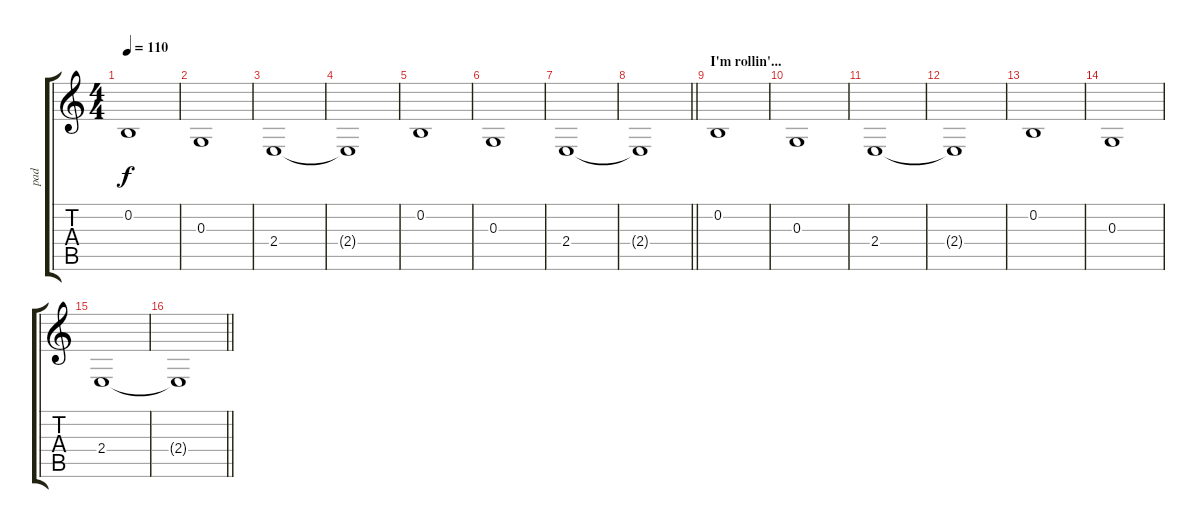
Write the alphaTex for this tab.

\track ("pad" "pad") {instrument drawbarorgan}
\staff {score tabs}
\tuning (E4 B3 G3 D3 A2 E2) {hide}
\ts (4 4)
\section ("" "")
\tempo 110
\clef g2
\ks c
0.2.1{dy f} |
0.3.1 |
2.4.1 |
2.4{t}.1 |
0.2.1 |
0.3.1 |
2.4.1 |
\barLineRight lightlight
2.4{t}.1 |
\section ("" "I'm rollin'...")
0.2.1 |
0.3.1 |
2.4.1 |
2.4{t}.1 |
0.2.1 |
0.3.1 |
2.4.1 |
\barLineRight lightlight
2.4{t}.1
